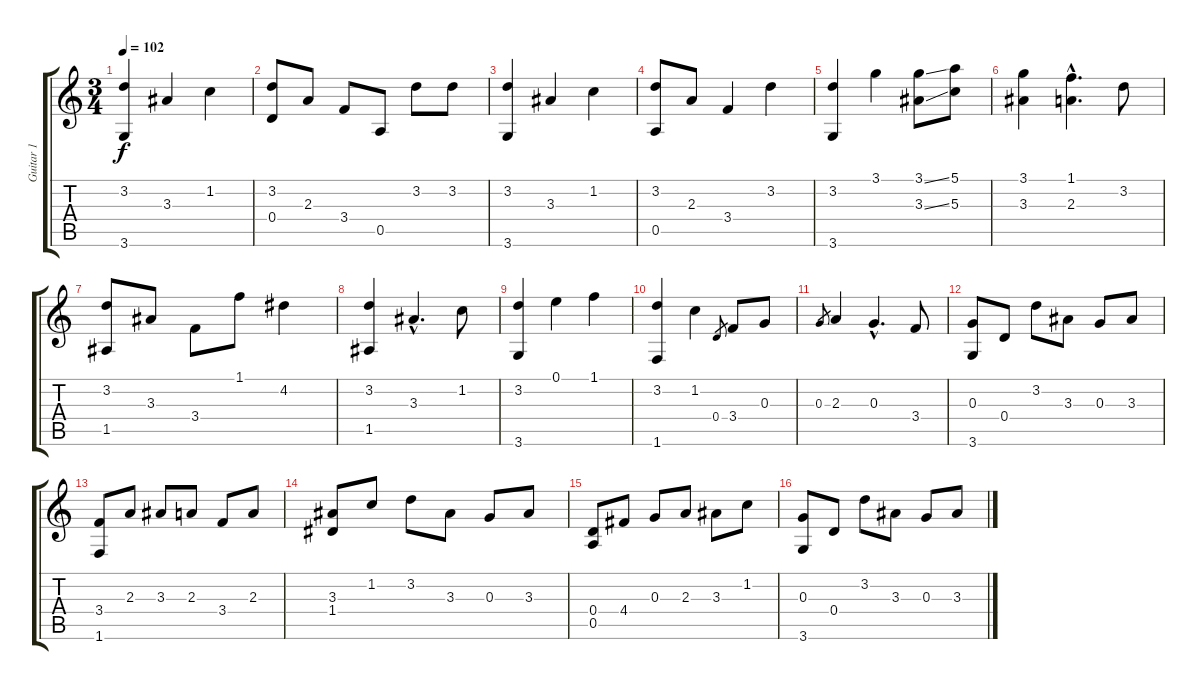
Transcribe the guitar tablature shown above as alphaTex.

\track ("Guitar 1" "Guitar 1") {instrument acousticguitarsteel}
\staff {score tabs}
\tuning (E4 B3 G3 D3 A2 E2) {hide}
\ts (3 4)
\tempo 102
\clef g2
\ks c
(3.2 3.6).4{dy f} 3.3.4 1.2.4 |
(3.2 0.4).8 2.3.8 3.4.8 0.5.8 3.2.8 3.2.8 |
(3.2 3.6).4 3.3.4 1.2.4 |
(3.2 0.5).8 2.3.8 3.4.4 3.2.4 |
(3.2 3.6).4 3.1.4 (3.1{ss} 3.3{ss}).8 (5.1 5.3).8 |
(3.1 3.3).4 (1.1{hac} 2.3{hac}).4{d} 3.2.8 |
(3.2 1.5).8 3.3.8 3.4.8 1.1.8 4.2.4 |
(3.2 1.5).4 3.3{hac}.4{d} 1.2.8 |
(3.2 3.6).4 0.1.4 1.1.4 |
(3.2 1.6).4 1.2.4 0.4.8{gr} 3.4.8 0.3.8 |
0.3.8{gr} 2.3.4 0.3{hac}.4{d} 3.4.8 |
(0.3 3.6).8 0.4.8 3.2.8 3.3.8 0.3.8 3.3.8 |
(3.4 1.6).8 2.3.8 3.3.8 2.3.8 3.4.8 2.3.8 |
(3.3 1.4).8 1.2.8 3.2.8 3.3.8 0.3.8 3.3.8 |
(0.4 0.5).8 4.4.8 0.3.8 2.3.8 3.3.8 1.2.8 |
(0.3 3.6).8 0.4.8 3.2.8 3.3.8 0.3.8 3.3.8
